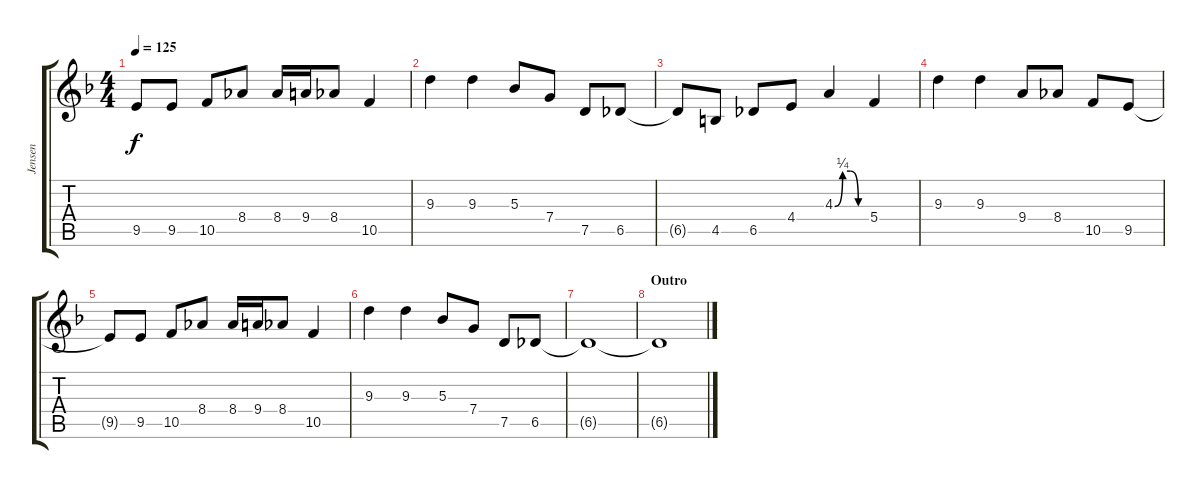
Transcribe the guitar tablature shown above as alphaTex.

\track ("Jensen" "Jensen") {instrument distortionguitar}
\staff {score tabs}
\tuning (D4 A3 F3 C3 G2 D2) {hide}
\ts (4 4)
\tempo 125
\clef g2
\ks dminor
9.5{t}.8{dy f} 9.5.8 10.5.8 8.4.8 8.4.16 9.4.16 8.4.8 10.5.4 |
9.3.4 9.3.4 5.3.8 7.4.8 7.5.8 6.5.8 |
6.5{t}.8 4.5.8 6.5.8 4.4.8 4.3{be (custom 0 0 15 1 30 1 45 0 60 0)}.4 5.4.4 |
9.3.4 9.3.4 9.4.8 8.4.8 10.5.8 9.5.8 |
9.5{t}.8 9.5.8 10.5.8 8.4.8 8.4.16 9.4.16 8.4.8 10.5.4 |
9.3.4 9.3.4 5.3.8 7.4.8 7.5.8 6.5.8 |
6.5{t}.1 |
\section ("" "Outro")
6.5{t}.1
